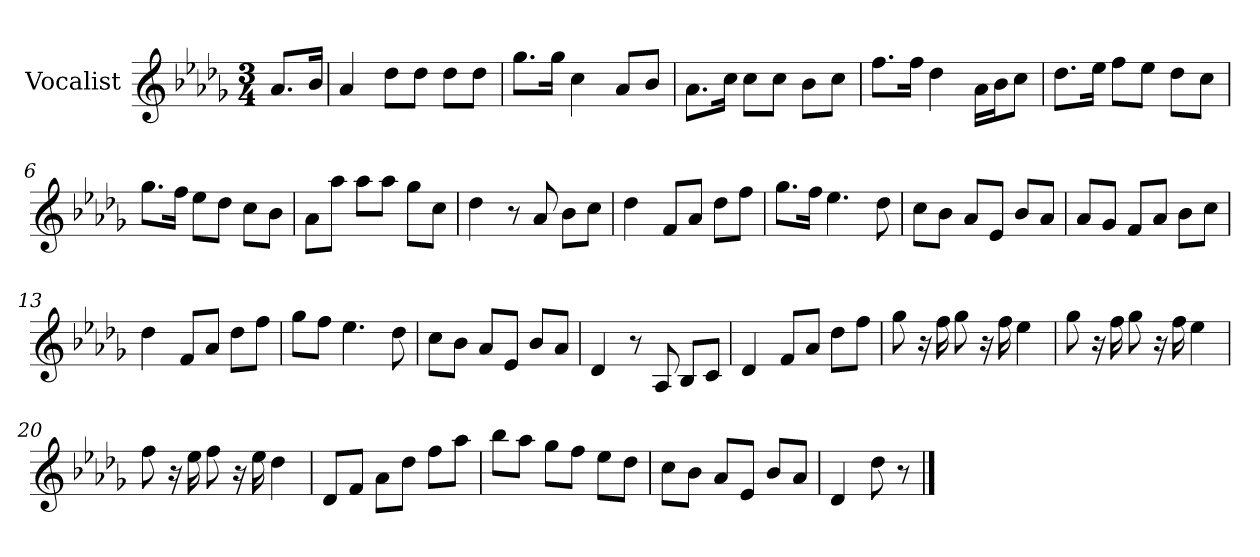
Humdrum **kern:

**kern
*part1
*staff1
*I"Vocalist
*k[b-e-a-d-g-]
*D-:
*M3/4
=
8.a-L
16b-Jk
=1
4a-
8dd-L
8dd-J
8dd-L
8dd-J
=2
8.gg-L
16gg-Jk
4cc
8a-L
8b-J
=3
8.a-L
16ccJk
8ccL
8ccJ
8b-L
8ccJ
=4
8.ffL
16ffJk
4dd-
16a-LL
16b-J
8ccJ
=5
8.dd-L
16ee-Jk
8ffL
8ee-J
8dd-L
8ccJ
=6
8.gg-L
16ffJk
8ee-L
8dd-J
8ccL
8b-J
=7
8a-L
8aa-J
8aa-L
8aa-J
8gg-L
8ccJ
=8
4dd-
8r
8a-
8b-L
8ccJ
=9
4dd-
8fL
8a-J
8dd-L
8ffJ
=10
8.gg-L
16ffJk
4.ee-
8dd-
=11
8ccL
8b-J
8a-L
8e-J
8b-L
8a-J
=12
8a-L
8g-J
8fL
8a-J
8b-L
8ccJ
=13
4dd-
8fL
8a-J
8dd-L
8ffJ
=14
8gg-L
8ffJ
4.ee-
8dd-
=15
8ccL
8b-J
8a-L
8e-J
8b-L
8a-J
=16
4d-
8r
8A-
8B-L
8cJ
=17
4d-
8fL
8a-J
8dd-L
8ffJ
=18
8gg-
16r
16ff
8gg-
16r
16ff
4ee-
=19
8gg-
16r
16ff
8gg-
16r
16ff
4ee-
=20
8ff
16r
16ee-
8ff
16r
16ee-
4dd-
=21
8d-L
8fJ
8a-L
8dd-J
8ffL
8aa-J
=22
8bb-L
8aa-J
8gg-L
8ffJ
8ee-L
8dd-J
=23
8ccL
8b-J
8a-L
8e-J
8b-L
8a-J
=24
4d-
8dd-
8r
==
*-
